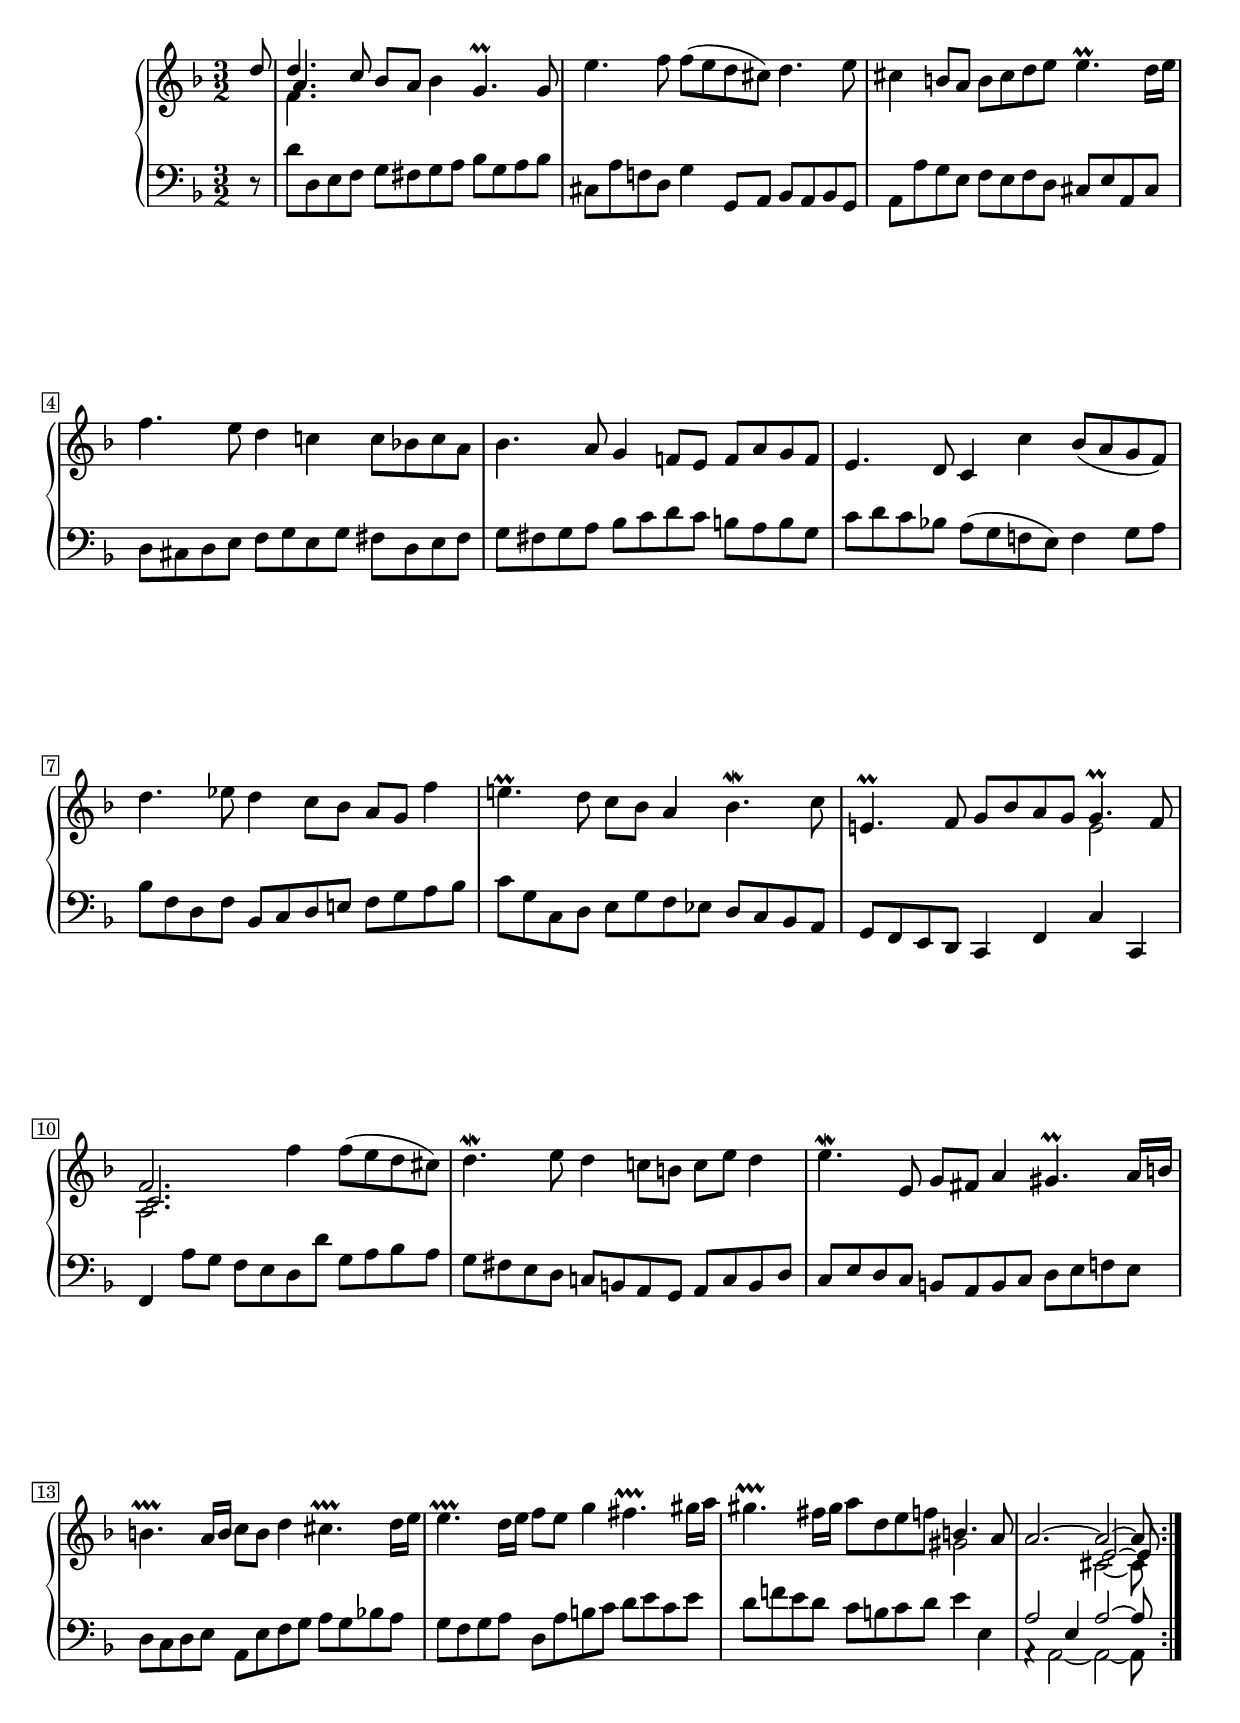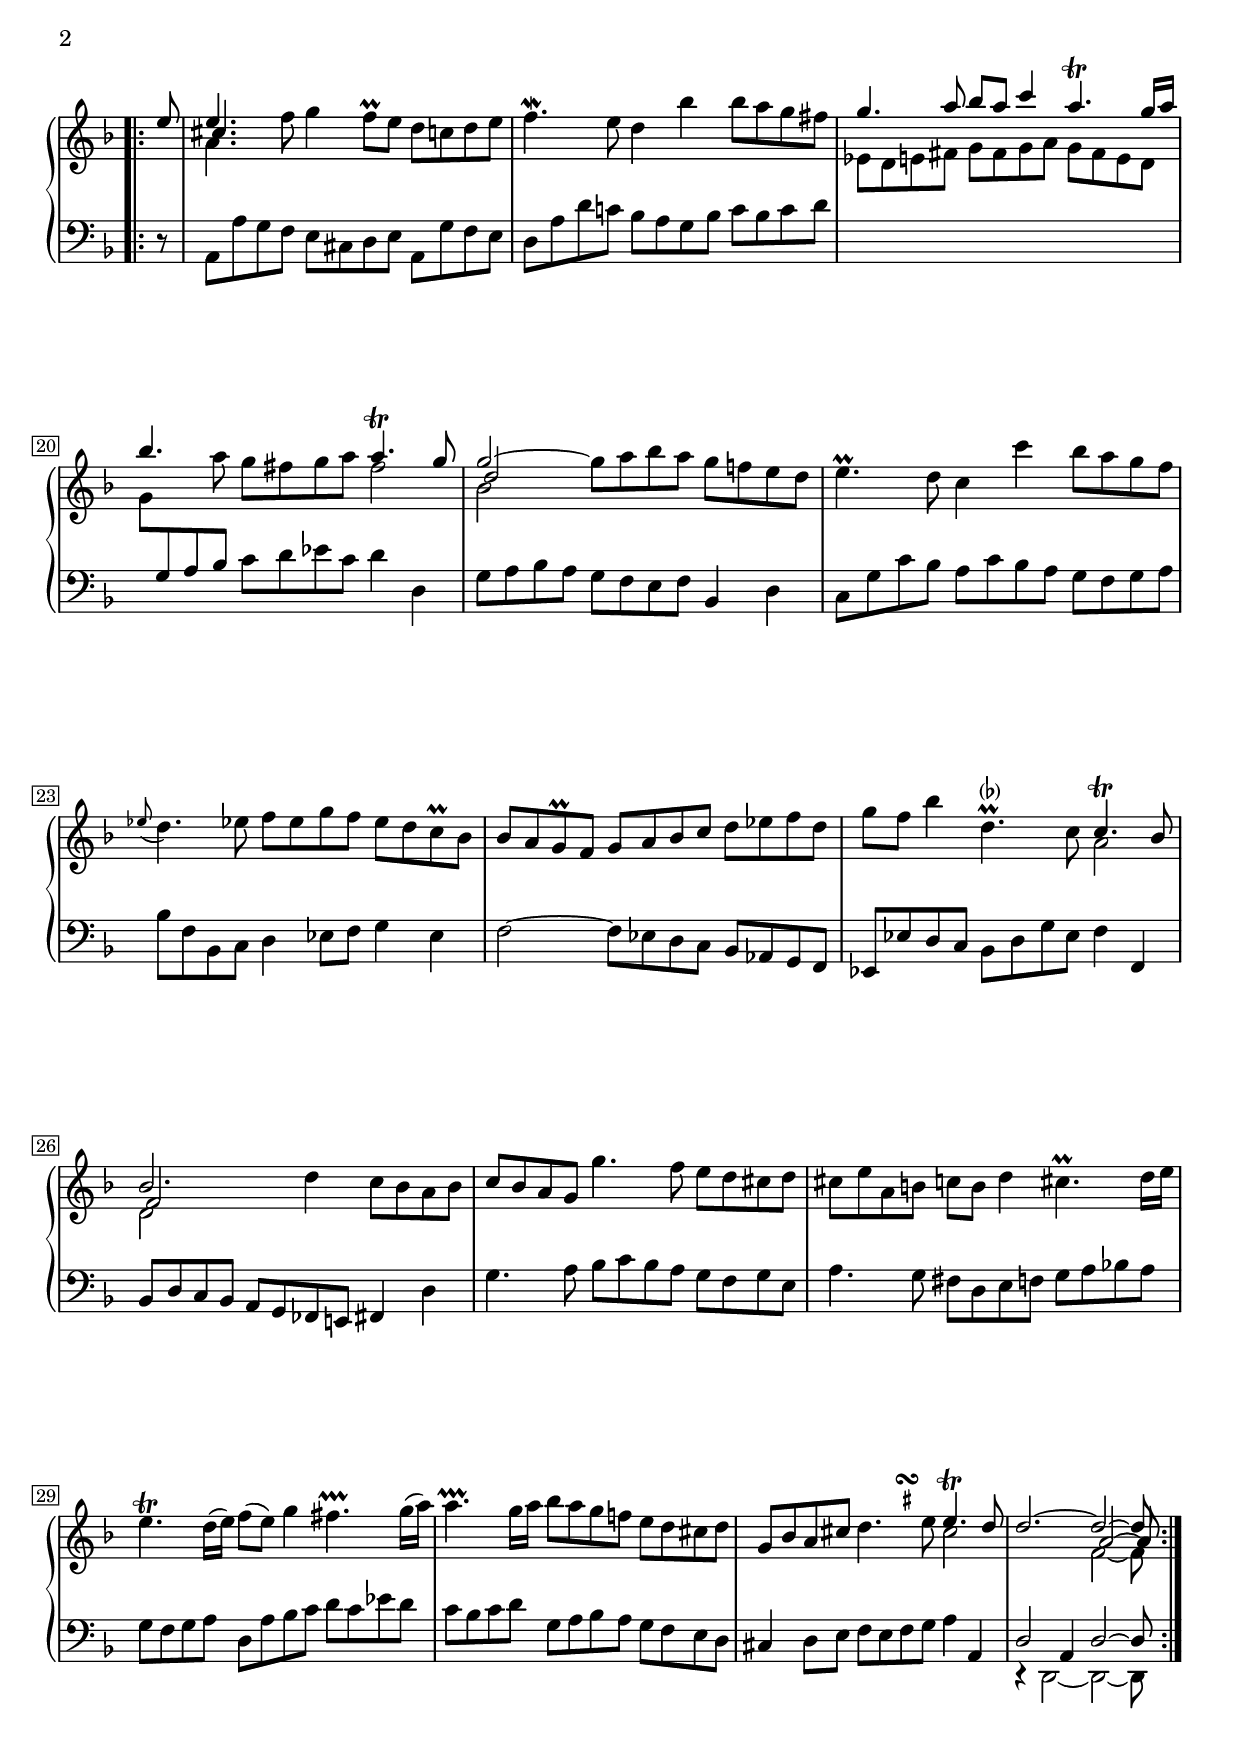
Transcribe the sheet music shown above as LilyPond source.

Global = {
  \key d \minor
  \time 3/2
  \include "../global.ly"
}

Soprano = \context Voice = "one" \relative c'' {
  \voiceOne
  \stemUp\tieUp
  \override MultiMeasureRest.staff-position = #0
  \override Rest.staff-position = #0
  \label #'SuiteVICourante
  \repeat volta 2 {
  \partial 8 d8
  %1
  | d4. c8 \stemNeutral\slurNeutral bes a bes4 g4.\prall g8
  | e'4. f8 f( e d cis) d4. e8
  | cis4 b8 a b cis d e e4.\prall d16 e
  | f4. e8 d4 c c8 bes c a
  %5
  | bes4. a8 g4 f!8 e f a g f
  | e4. d8 c4 c' bes8( a g f)
  | d'4. ees8 d4 c8 bes a g f'4
  | e4.\prall d8 c bes a4 bes4.\mordent c8
  | e,!4.\prall f8 g bes a g g4.\prall f8
  %10
  | f2. f'4 f8[( e d cis)]
  | d4.\mordent e8 d4 c!8 b c e d4
  | e4.\mordent e,8 g fis a4 gis4.\prall a16 b
  | b4.\prallprall a16 b c8 b d4 cis4.\prallprall d16 e
  | e4.\prallprall d16 e f8 e g4 fis4.\prallprall gis16 a
  %15
  | gis4.\prallprall fis16 gis a8 d, e f \stemUp b,4. a8
  | a2.~ a2~ a8
  }
  \break
  \repeat volta 2 {
  \partial 8 e'8
  | e4. \stemNeutral f8 g4 f8\prall e d c d e
  | f4.\mordent e8 d4 bes' bes8 a g fis
  | \stemUp g4. a8 bes a c4 a4.\trill g16 a
  %20
  | bes4. \stemNeutral a8 g fis g a \stemUp a4.\trill g8
  | g2~ \stemNeutral g8 a bes a g f e d
  | e4.\prall d8 c4 c' bes8 a g f
  | \slurDown \once\stemUp \appoggiatura ees8 d4. ees!8 f ees g f ees d c\prall bes
  | bes a g\prall f g a bes c d ees f d
  %25
  | g f bes4 d,4.\prall^\markup \normal-text {
      \hspace #-0.2
      \concat {
        "(" \raise #0.5 \flat ")"
      }
    }
    c8 \stemUp c4.\trill bes8
  | bes2. \stemNeutral\slurNeutral d4 c8 bes a bes
  | c bes a g g'4. f8 e d cis d
  | cis e a, b c b d4 cis4.\prall d16 e
  | e4.\trill d16( e) f8( e) g4 fis4.\prallprall g16( a)
  %30
  | a4.\prallprall g16 a bes8 a g f! e d cis d
  | g, bes a cis \after 4
    {
      \once \set suggestAccidentals = ##t
      \once \override AccidentalSuggestion.font-size = -3
      \once \override AccidentalSuggestion.script-priority = -1
      \once \hideNotes
      cis!8 \turn \noBeam
    }
    d4. e8 \stemUp e4.\trill d8
  | d2.~ d2~ d8
  }
}

Alto = \context Voice = "two" \relative c' {
  \voiceTwo
  \stemDown\tieDown
  \override Rest.staff-position = #0
  \partial 8 s8
  %1
  | << {
      \stemDown f4.
    } \\ {
      \stemUp \shiftOn a
    } >>
    s8 s1
  | s1.*7
  %9
  | s1 e2
  | << {
      \stemDown a,2.
    } \\ {
      \stemUp \shiftOn c
    } >>
    s2.
  | s1.*4
  %15
  | s1 gis'2
  | s2.
    << {
      \stemDown\tieDown cis,2~ cis8
    } \\ {
      \stemUp\tieUp \shiftOn e2~ e8
    } >>
  \partial 8 s8
  | << {
      \stemDown a4.
    } \\ {
      \stemUp \shiftOn cis
    } >>
    s8 s1
  | s1.*2
  %20
  | s1 fis2
  | << {
      \stemDown bes,2
    } \\ {
      \stemUp \shiftOn d
    } >>
    s1
  | s1.*3
  %25
  | s1 a2
  | << {
      \stemDown d,2
    } \\ {
      \stemUp \shiftOn f
    } >>
    s1
  | s1.*4
  | s1 cis'2
  | s2.
    << {
      \stemDown\tieDown f,2~ f8
    } \\ {
      \stemUp\tieUp \shiftOn
      \once\override Tie.extra-offset = #'(-0.2 . -0.3)
      a2~ a8
    } >>
}

Tenor = \context Voice = "three" \relative c' {
  \voiceThree
  \stemUp\tieUp
  \override Rest.staff-position = #0
  \partial 8 s8
  %1
  | s1.*15
  | a2 e4 a2~ a8
  \partial 8 s8
  | s1.*15
  | d,2 a4 d2~ d8
}

Bass = \context Voice = "four" \relative c' {
  \voiceFour
  \stemNeutral\tieNeutral\slurNeutral
  \override MultiMeasureRest.staff-position = #0
  \override Rest.staff-position = #0
  \repeat volta 2 {
  \partial 8 r8
  %1
  | d d, e f g fis g a bes g a bes
  | cis, a' f! d g4 g,8 a bes a bes g
  | a a' g e f e f d cis e a, cis
  | d cis d e f g e g fis d e fis
  %5
  | g fis g a bes c d c b a b g
  | c d c bes a( g f e) f4 g8 a
  | bes f d f bes, c d e! f g a bes
  | c g c, d e g f ees d c bes a
  | g f e d c4 f c' c,
  %10
  | f a'8 g f e d d' g, a bes a
  | g fis e d c! b a g a c b d
  | c e d c b a b c d e f e
  | d c d e a, e' f g a g bes a
  | g f g a d, a' b c d e c e
  %15
  | d f! e d c b c d e4 e,
  | \stemDown\tieDown a,4\rest a2~ a2~ a8
  }
  \pageBreak
  \repeat volta 2 {
  \partial 8 r8
  | a a' g f e cis d e a, g' f e
  | d a' d c! bes a g bes c bes c d
  | \change Staff = "upper" \voiceTwo
    ees d e fis g fis g a g fis e d
  %20
  | g
    \change Staff = "lower" \voiceFour \stemUp
    g, a bes \stemNeutral\tieNeutral c d ees c d4 d,4
  | g8 a bes a g f e f bes,4 d
  | c8 g' c bes a c bes a g f g a
  | \once\override Beam.damping = #+inf.0
    bes f bes, c d4 ees8 f g4 ees
  | f2~ f8 ees d c bes aes g f
  %25
  | ees ees' d c bes d g ees f4 f,
  | bes8 d c bes a g fes e! fis4 d'
  | g4. a8 bes c bes a g f g e
  | a4. g8 fis d e f g a bes a
  | g f g a d, a' bes c d c ees d
  %30
  | c bes c d g, a bes a g f e d
  | cis4 d8 e f e f g a4 a,
  | d,4\rest \stemDown\tieDown d2~ d2~ d8
  }
}

\score {
  \new PianoStaff
  <<
    \accidentalStyle Score.piano
    \context Staff = "upper" <<
      \set Staff.midiInstrument = #"acoustic grand"
      \Global
      \clef treble
      \Soprano
      \Alto
    >>
    \context Staff = "lower" <<
      \set Staff.midiInstrument = #"acoustic grand"
      \Global
      \clef bass
      \Tenor
      \Bass
    >>
  >>
  \header {
    composer = ##f % "Johann Sebastian Bach"
    opus = ##f % "BWV 811"
    title = \markup { "Courante" }
    subtitle = ##f
  }
  \layout {
    \context {
      \PianoStaff
      \override Parentheses.font-size = #-2
      \override TextScript.font-shape = #'italic
      \override TextScript.font-size = #-1
    }
  }
  \midi {
    \tempo 2 = 84
  }
}
